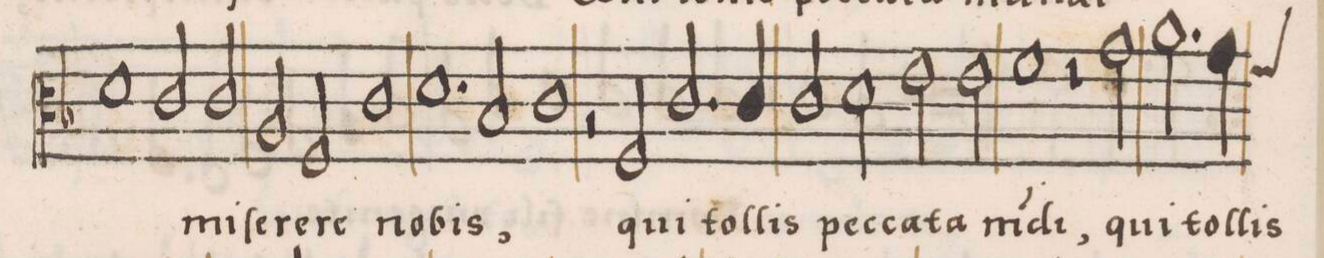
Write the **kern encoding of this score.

**kern	**text
*I"ALTVS	*
*clefC3	*
*k[b-]	*
*met(C|)	*
*M2/1	*
1d\	.
=66-	=66-
2c/	mi-
2c/	-ſe-
2A/	-re-
2F/	-re
=67-	=67-
1c\	no-
1.d\	-bis,
=68-	=68-
2B-/	.
1c\	.
=69-	=69-
2r	.
2F/	qui
2.c/	tol-
4c/	-lis
=70-	=70-
2c/	pec-
2d\	-ca-
2e\	-ta
2e\	m(un)-
=71-	=71-
1f\	-di,
2r	.
2g\	qui
=72-	=72-
2.a\	tol-
*custos:f	*
4g\	-lis
*-	*-
